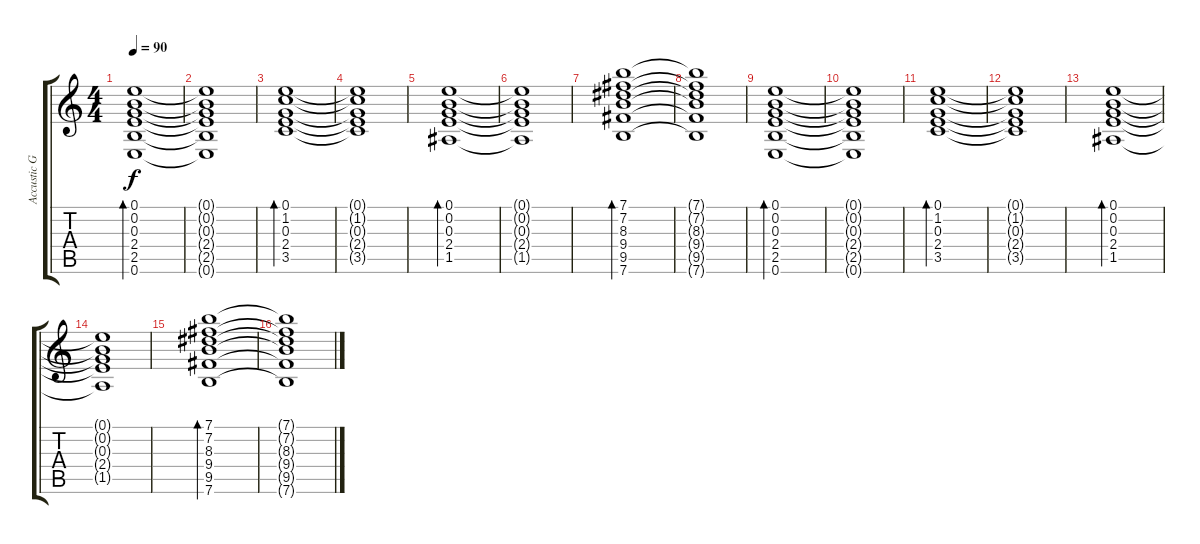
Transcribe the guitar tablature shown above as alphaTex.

\track ("Accustic Guitar 1" "Accustic G") {instrument electricguitarclean}
\staff {score tabs}
\tuning (E4 B3 G3 D3 A2 E2) {hide}
\ts (4 4)
\tempo 90
\clef g2
\ks c
(0.1 0.2 0.3 2.4 2.5 0.6).1{bd 240 dy f} |
(0.1{t} 0.2{t} 0.3{t} 2.4{t} 2.5{t} 0.6{t}).1 |
(0.1 1.2 0.3 2.4 3.5).1{bd 240} |
(0.1{t} 1.2{t} 0.3{t} 2.4{t} 3.5{t}).1 |
(0.1 0.2 0.3 2.4 1.5).1{bd 240} |
(0.1{t} 0.2{t} 0.3{t} 2.4{t} 1.5{t}).1 |
(7.1 7.2 8.3 9.4 9.5 7.6).1{bd 240} |
(7.1{t} 7.2{t} 8.3{t} 9.4{t} 9.5{t} 7.6{t}).1 |
(0.1 0.2 0.3 2.4 2.5 0.6).1{bd 240} |
(0.1{t} 0.2{t} 0.3{t} 2.4{t} 2.5{t} 0.6{t}).1 |
(0.1 1.2 0.3 2.4 3.5).1{bd 240} |
(0.1{t} 1.2{t} 0.3{t} 2.4{t} 3.5{t}).1 |
(0.1 0.2 0.3 2.4 1.5).1{bd 240} |
(0.1{t} 0.2{t} 0.3{t} 2.4{t} 1.5{t}).1 |
(7.1 7.2 8.3 9.4 9.5 7.6).1{bd 240} |
(7.1{t} 7.2{t} 8.3{t} 9.4{t} 9.5{t} 7.6{t}).1
